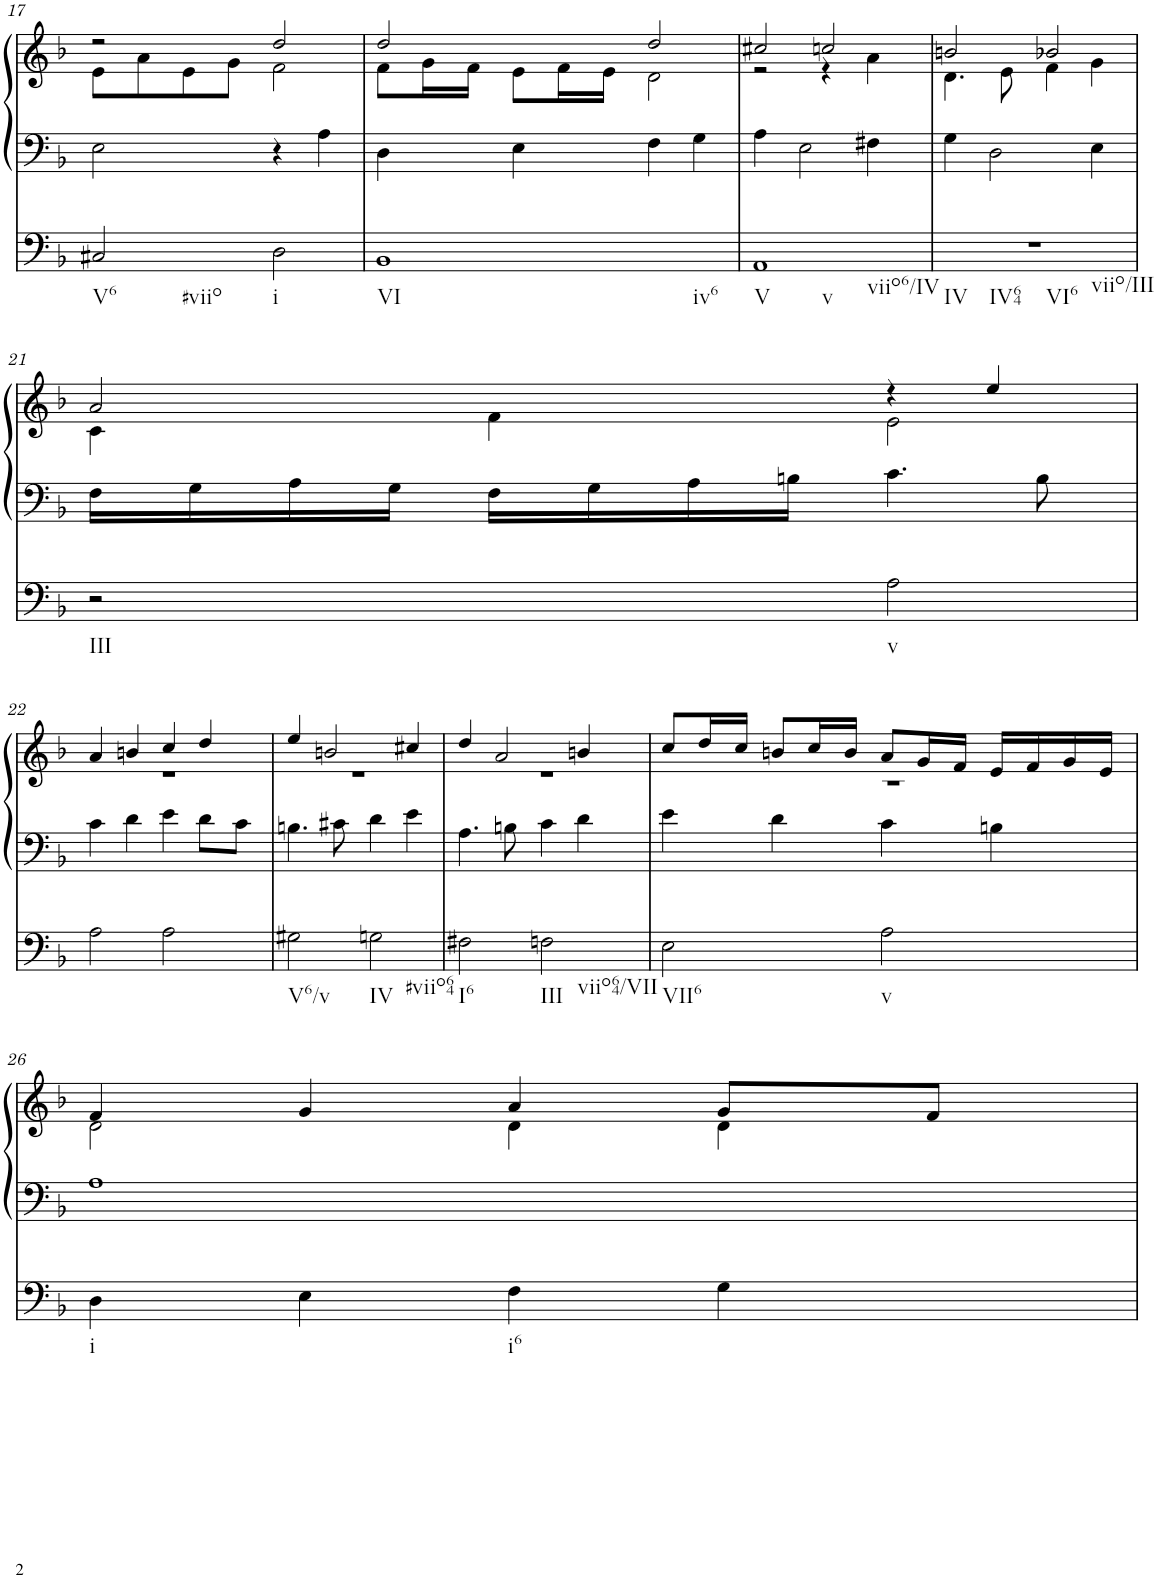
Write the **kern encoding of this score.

**kern	**kern	**kern
*part2	*part1	*part1
*staff3	*staff2	*staff1
*I"Pedal	*I"linke Hand	*
!!LO:PB:g=z
*clefF4	*clefF4	*clefG2
*k[b-]	*k[b-]	*k[b-]
*M4/4	*M4/4	*M4/4
=17	=17	=17
*	*	*^
!LO:TX:b:t=V6	!	!	!
!LO:TX:b:t=#viio	!	!	!
2C#X/	2E\	2r	8e\L
.	.	.	8a\
.	.	.	8e\
.	.	.	8g\J
!LO:TX:b:t=i	!	!	!
2D\	4r	2dd/	2f\
.	4A\	.	.
=18	=18	=18	=18
!LO:TX:b:t=VI	!	!	!
!LO:TX:b:t=iv6	!	!	!
1BB-	4D\	2dd/	8f\L
.	.	.	16g\L
.	.	.	16f\JJ
.	4E\	.	8e\L
.	.	.	16f\L
.	.	.	16e\JJ
.	4F\	2dd/	2d\
.	4G\	.	.
=19	=19	=19	=19
!LO:TX:b:t=V	!	!	!
!LO:TX:b:t=v	!	!	!
!LO:TX:b:t=viio6/IV	!	!	!
1AA	4A\	2cc#X/	2r
.	2E\	.	.
.	.	2ccn/	4r
.	4F#X\	.	4a\
=20	=20	=20	=20
!LO:TX:b:t=IV	!	!	!
!LO:TX:b:t=IV64	!	!	!
!LO:TX:b:t=VI6	!	!	!
!LO:TX:b:t=viio/III	!	!	!
1r	4G\	2bn/	4.d\
.	2D\	.	.
.	.	.	8e\
.	.	2b-X/	4f\
.	4E\	.	4g\
!!LO:LB:g=z	!!
=21	=21	=21	=21
!LO:TX:b:t=III	!	!	!
2r	16F\LL	2a/	4c\
.	16G\	.	.
.	16A\	.	.
.	16G\JJ	.	.
.	16F\LL	.	4f\
.	16G\	.	.
.	16A\	.	.
.	16Bn\JJ	.	.
!LO:TX:b:t=v	!	!	!
2A\	4.c\	4r	2e\
.	.	4ee/	.
.	8B\	.	.
!!LO:LB:g=z	!!
=22	=22	=22	=22
2A\	4c\	4a/	1r
.	4d\	4bn/	.
2A\	4e\	4cc/	.
.	8d\L	4dd/	.
.	8c\J	.	.
=23	=23	=23	=23
!LO:TX:b:t=V6/v	!	!	!
2G#X\	4.Bn\	4ee/	1r
.	.	2bn/	.
.	8c#X\	.	.
!LO:TX:b:t=IV	!	!	!
!LO:TX:b:t=#viio64	!	!	!
2Gn\	4d\	.	.
.	4e\	4cc#X/	.
=24	=24	=24	=24
!LO:TX:b:t=I6	!	!	!
2F#X\	4.A\	4dd/	1r
.	.	2a/	.
.	8Bn\	.	.
!LO:TX:b:t=III	!	!	!
!LO:TX:b:t=viio64/VII	!	!	!
2Fn\	4c\	.	.
.	4d\	4bn/	.
=25	=25	=25	=25
!LO:TX:b:t=VII6	!	!	!
2E\	4e\	8cc/L	1r
.	.	16dd/L	.
.	.	16cc/JJ	.
.	4d\	8bn/L	.
.	.	16cc/L	.
.	.	16b/JJ	.
!LO:TX:b:t=v	!	!	!
2A\	4c\	8a/L	.
.	.	16g/L	.
.	.	16f/JJ	.
.	4Bn\	16e/LL	.
.	.	16f/	.
.	.	16g/	.
.	.	16e/JJ	.
!!LO:LB:g=z	!!
=26	=26	=26	=26
!LO:TX:b:t=i	!	!	!
4D\	1A	4f/	2d\
4E\	.	4g/	.
!LO:TX:b:t=i6	!	!	!
4F\	.	4a/	4d\
4G\	.	8g/L	4d\
.	.	8f/J	.
*	*	*v	*v
=	=	=
*-	*-	*-
